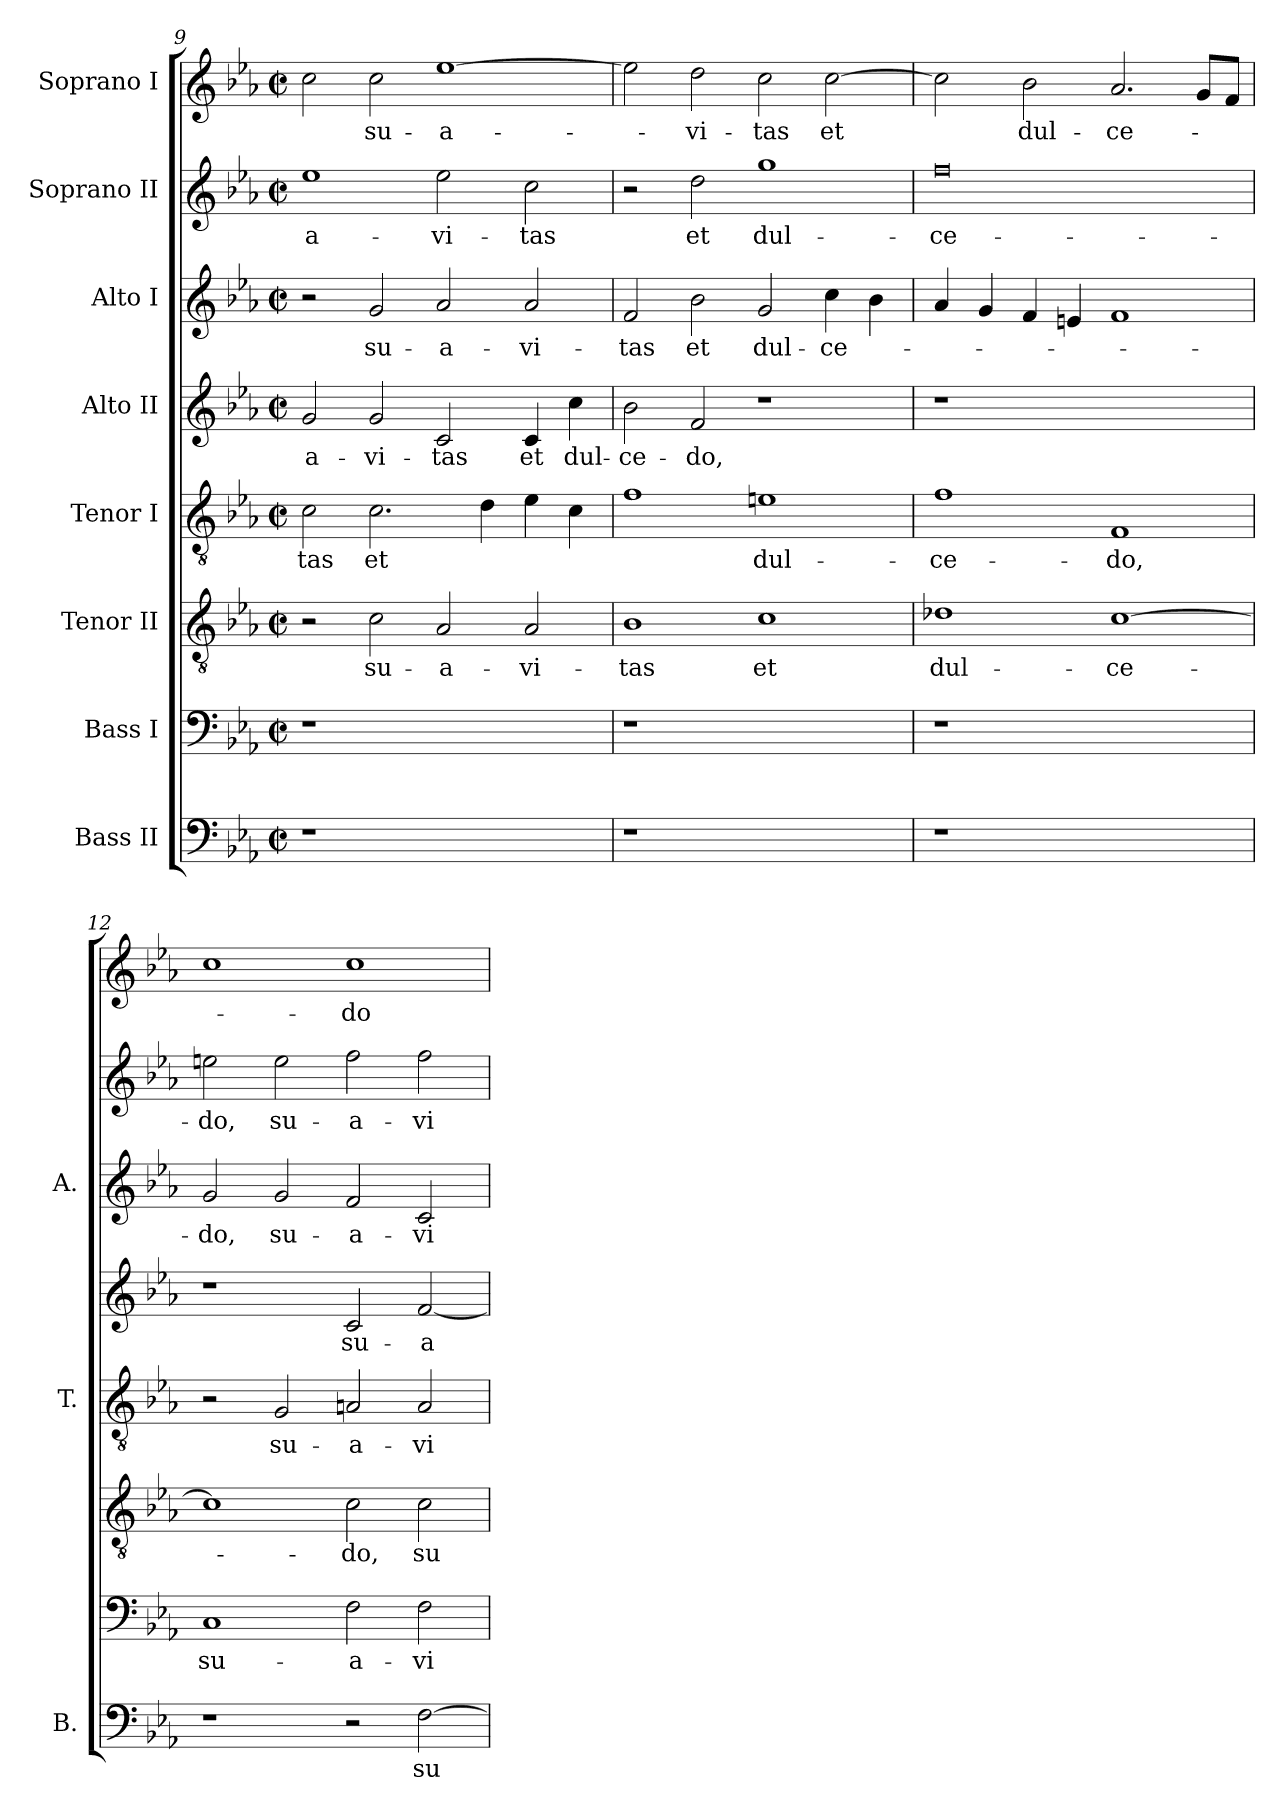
**kern	**text	**kern	**text	**kern	**text	**kern	**text	**kern	**text	**kern	**text	**kern	**text	**kern	**text
*part8	*part8	*part7	*part7	*part6	*part6	*part5	*part5	*part4	*part4	*part3	*part3	*part2	*part2	*part1	*part1
*staff8	*staff8	*staff7	*staff7	*staff6	*staff6	*staff5	*staff5	*staff4	*staff4	*staff3	*staff3	*staff2	*staff2	*staff1	*staff1
*I"Bass II	*	*I"Bass I	*	*I"Tenor II	*	*I"Tenor I	*	*I"Alto II	*	*I"Alto I	*	*I"Soprano II	*	*I"Soprano I	*
*I'B.	*	*	*	*	*	*I'T.	*	*	*	*I'A.	*	*	*	*	*
!!LO:LB:g=z
*clefF4	*	*clefF4	*	*clefGv2	*	*clefGv2	*	*clefG2	*	*clefG2	*	*clefG2	*	*clefG2	*
*	*	*	*	*ITrd7c12	*	*ITrd7c12	*	*ITrd7c12	*	*ITrd7c12	*	*	*	*	*
*k[b-e-a-]	*	*k[b-e-a-]	*	*k[b-e-a-]	*	*k[b-e-a-]	*	*k[b-e-a-]	*	*k[b-e-a-]	*	*k[b-e-a-]	*	*k[b-e-a-]	*
*E-:	*	*E-:	*	*E-:	*	*E-:	*	*E-:	*	*E-:	*	*E-:	*	*E-:	*
*M2/2	*	*M2/2	*	*M2/2	*	*M2/2	*	*M2/2	*	*M2/2	*	*M2/2	*	*M2/2	*
*met(c|)	*	*met(c|)	*	*met(c|)	*	*met(c|)	*	*met(c|)	*	*met(c|)	*	*met(c|)	*	*met(c|)	*
=9	=9	=9	=9	=9	=9	=9	=9	=9	=9	=9	=9	=9	=9	=9	=9
!LO:N:vis=1	!	!LO:N:vis=1	!	!	!	!	!LO:LY:b	!	!LO:LY:b	!	!	!	!LO:LY:b	!	!
1r	.	1r	.	2r	.	2C\	-tas	2G/	-a-	2r	.	1ee-	-a-	2cc\	.
!	!	!	!	!	!LO:LY:b	!	!LO:LY:b	!	!LO:LY:b	!	!LO:LY:b	!	!	!	!LO:LY:b
.	.	.	.	2C\	su-	2.C\	et	2G/	-vi-	2G/	su-	.	.	2cc\	su-
!	!	!	!	!	!LO:LY:b	!	!	!	!LO:LY:b	!	!LO:LY:b	!	!LO:LY:b	!	!LO:LY:b
1ryy	.	1ryy	.	2AA-/	-a-	.	.	2C/	-tas	2A-/	-a-	2ee-\	-vi-	[>1ee-	-a-
.	.	.	.	.	.	4D\	.	.	.	.	.	.	.	.	.
!	!	!	!	!	!LO:LY:b	!	!	!	!LO:LY:b	!	!LO:LY:b	!	!LO:LY:b	!	!
.	.	.	.	2AA-/	-vi-	4E-\	.	4C/	et	2A-/	-vi-	2cc\	-tas	.	.
!	!	!	!	!	!	!	!	!	!LO:LY:b	!	!	!	!	!	!
.	.	.	.	.	.	4C\	.	4c\	dul-	.	.	.	.	.	.
=10	=10	=10	=10	=10	=10	=10	=10	=10	=10	=10	=10	=10	=10	=10	=10
!LO:N:vis=1	!	!LO:N:vis=1	!	!	!LO:LY:b	!	!	!	!LO:LY:b	!	!LO:LY:b	!	!	!	!
1r	.	1r	.	1BB-	-tas	1F	.	2B-\	-ce-	2F/	-tas	2r	.	2ee-\]	.
!	!	!	!	!	!	!	!	!	!LO:LY:b	!	!LO:LY:b	!	!LO:LY:b	!	!LO:LY:b
.	.	.	.	.	.	.	.	2F/	-do,	2B-\	et	2dd\	et	2dd\	-vi-
!	!	!	!	!	!LO:LY:b	!	!LO:LY:b	!	!	!	!LO:LY:b	!	!LO:LY:b	!	!LO:LY:b
1ryy	.	1ryy	.	1C	et	1En	dul-	1r	.	2G/	dul-	1gg	dul-	2cc\	-tas
!	!	!	!	!	!	!	!	!	!	!	!LO:LY:b	!	!	!	!LO:LY:b
.	.	.	.	.	.	.	.	.	.	4c\	-ce-	.	.	[>2cc\	et
.	.	.	.	.	.	.	.	.	.	4B-\	.	.	.	.	.
=11	=11	=11	=11	=11	=11	=11	=11	=11	=11	=11	=11	=11	=11	=11	=11
!LO:N:vis=1	!	!LO:N:vis=1	!	!	!LO:LY:b	!	!LO:LY:b	!LO:N:vis=1	!	!	!	!	!LO:LY:b	!	!
1r	.	1r	.	1D-X	dul-	1F	-ce-	1r	.	4A-/	.	0ff	-ce-	2cc\]	.
.	.	.	.	.	.	.	.	.	.	4G/	.	.	.	.	.
!	!	!	!	!	!	!	!	!	!	!	!	!	!	!	!LO:LY:b
.	.	.	.	.	.	.	.	.	.	4F/	.	.	.	2b-\	dul-
.	.	.	.	.	.	.	.	.	.	4En/	.	.	.	.	.
!	!	!	!	!	!LO:LY:b	!	!LO:LY:b	!	!	!	!	!	!	!	!LO:LY:b
1ryy	.	1ryy	.	[>1C	-ce-	1FF	-do,	1ryy	.	1F	.	.	.	2.a-/	-ce-
.	.	.	.	.	.	.	.	.	.	.	.	.	.	8g/L	.
.	.	.	.	.	.	.	.	.	.	.	.	.	.	8f/J	.
=12	=12	=12	=12	=12	=12	=12	=12	=12	=12	=12	=12	=12	=12	=12	=12
!	!	!	!LO:LY:b	!	!	!	!	!	!	!	!LO:LY:b	!	!LO:LY:b	!	!
1r	.	1C	su-	1C]	.	2r	.	1r	.	2G/	-do,	2een\	-do,	1cc	.
!	!	!	!	!	!	!	!LO:LY:b	!	!	!	!LO:LY:b	!	!LO:LY:b	!	!
.	.	.	.	.	.	2GG/	su-	.	.	2G/	su-	2ee\	su-	.	.
!	!	!	!LO:LY:b	!	!LO:LY:b	!	!LO:LY:b	!	!LO:LY:b	!	!LO:LY:b	!	!LO:LY:b	!	!LO:LY:b
2r	.	2F\	-a-	2C\	-do,	2AAn/	-a-	2C/	su-	2F/	-a-	2ff\	-a-	1cc	-do
!	!LO:LY:b	!	!LO:LY:b	!	!LO:LY:b	!	!LO:LY:b	!	!LO:LY:b	!	!LO:LY:b	!	!LO:LY:b	!	!
[>2F\	su-	2F\	-vi-	2C\	su-	2AA/	-vi-	[<2F/	-a-	2C/	-vi-	2ff\	-vi-	.	.
=	=	=	=	=	=	=	=	=	=	=	=	=	=	=	=
*-	*-	*-	*-	*-	*-	*-	*-	*-	*-	*-	*-	*-	*-	*-	*-
